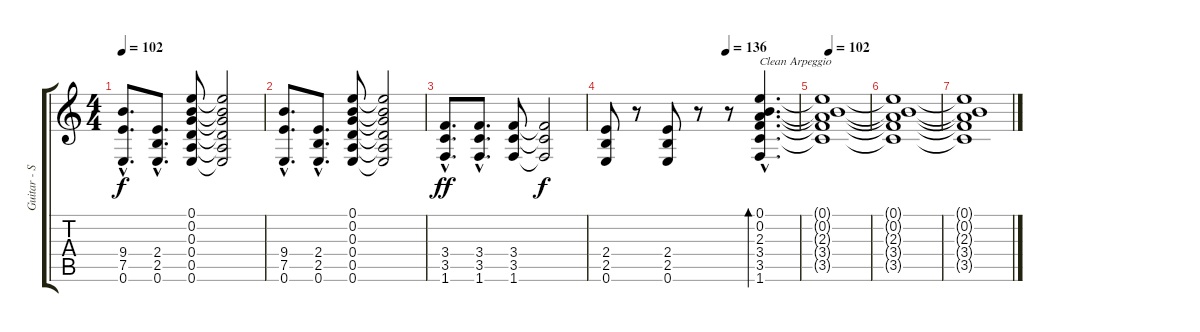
\track ("Guitar - Stef Carpenter" "Guitar - S") {instrument distortionguitar}
\staff {score tabs}
\tuning (E4 B3 G3 D3 A2 E2) {hide}
\ts (4 4)
\tempo 102
\clef g2
\ks c
(9.4{hac} 7.5{hac} 0.6{hac}).8{d dy f} (2.4{hac} 2.5{hac} 0.6{hac}).8{d} (0.1 0.2 0.3 0.4 0.5 0.6).8 (0.1{t} 0.2{t} 0.3{t} 0.4{t} 0.5{t} 0.6{t}).2 |
(9.4{hac} 7.5{hac} 0.6{hac}).8{d} (2.4{hac} 2.5{hac} 0.6{hac}).8{d} (0.1 0.2 0.3 0.4 0.5 0.6).8 (0.1{t} 0.2{t} 0.3{t} 0.4{t} 0.5{t} 0.6{t}).2 |
(3.4{hac} 3.5{hac} 1.6{hac}).8{d dy ff} (3.4{hac} 3.5{hac} 1.6{hac}).8{d} (3.4 3.5 1.6).8 (3.4{t} 3.5{t} 1.6{t}).2{dy f} |
\tempo (136 0.625)
(2.4 2.5 0.6).8 r.8 (2.4 2.5 0.6).8 r.8 r.8 (0.1{hac} 0.2{hac} 2.3{hac} 3.4{hac} 3.5{hac} 1.6{hac}).4{d bd 480 txt "Clean Arpeggio" volume 10 instrument electricguitarclean} |
\tempo 102
(0.1{t} 0.2{t} 2.3{t} 3.4{t} 3.5{t}).1 |
(0.1{t} 0.2{t} 2.3{t} 3.4{t} 3.5{t}).1 |
(0.1{t} 0.2{t} 2.3{t} 3.4{t} 3.5{t}).1
